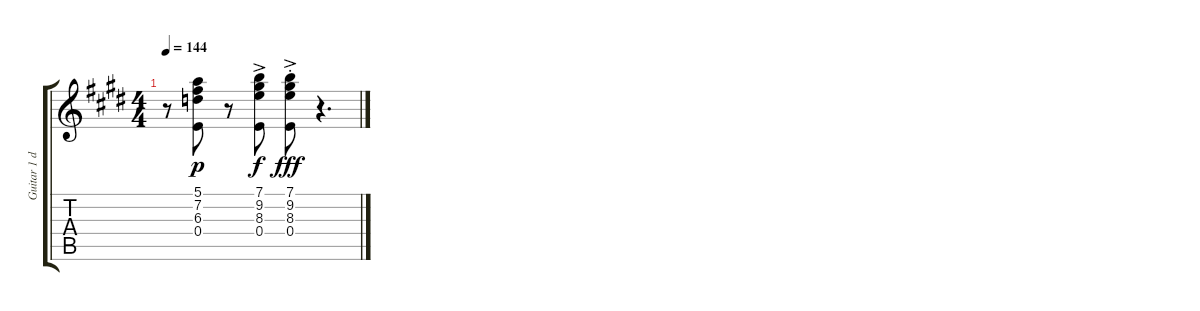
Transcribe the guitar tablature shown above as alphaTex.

\track ("Guitar 1 doubled" "Guitar 1 d") {instrument acousticguitarsteel}
\staff {score tabs}
\tuning (E4 B3 Ab3 E3 B2 E2) {hide}
\ts (4 4)
\tempo 144
\clef g2
\ks e
r.8{dy p} (5.1 7.2 6.3 0.4).8 r.8 (7.1{ac} 9.2{ac} 8.3{ac} 0.4{ac}).8{dy f} (7.1{ac st} 9.2{ac st} 8.3{ac st} 0.4{ac st}).8{dy fff} r.4{d}
